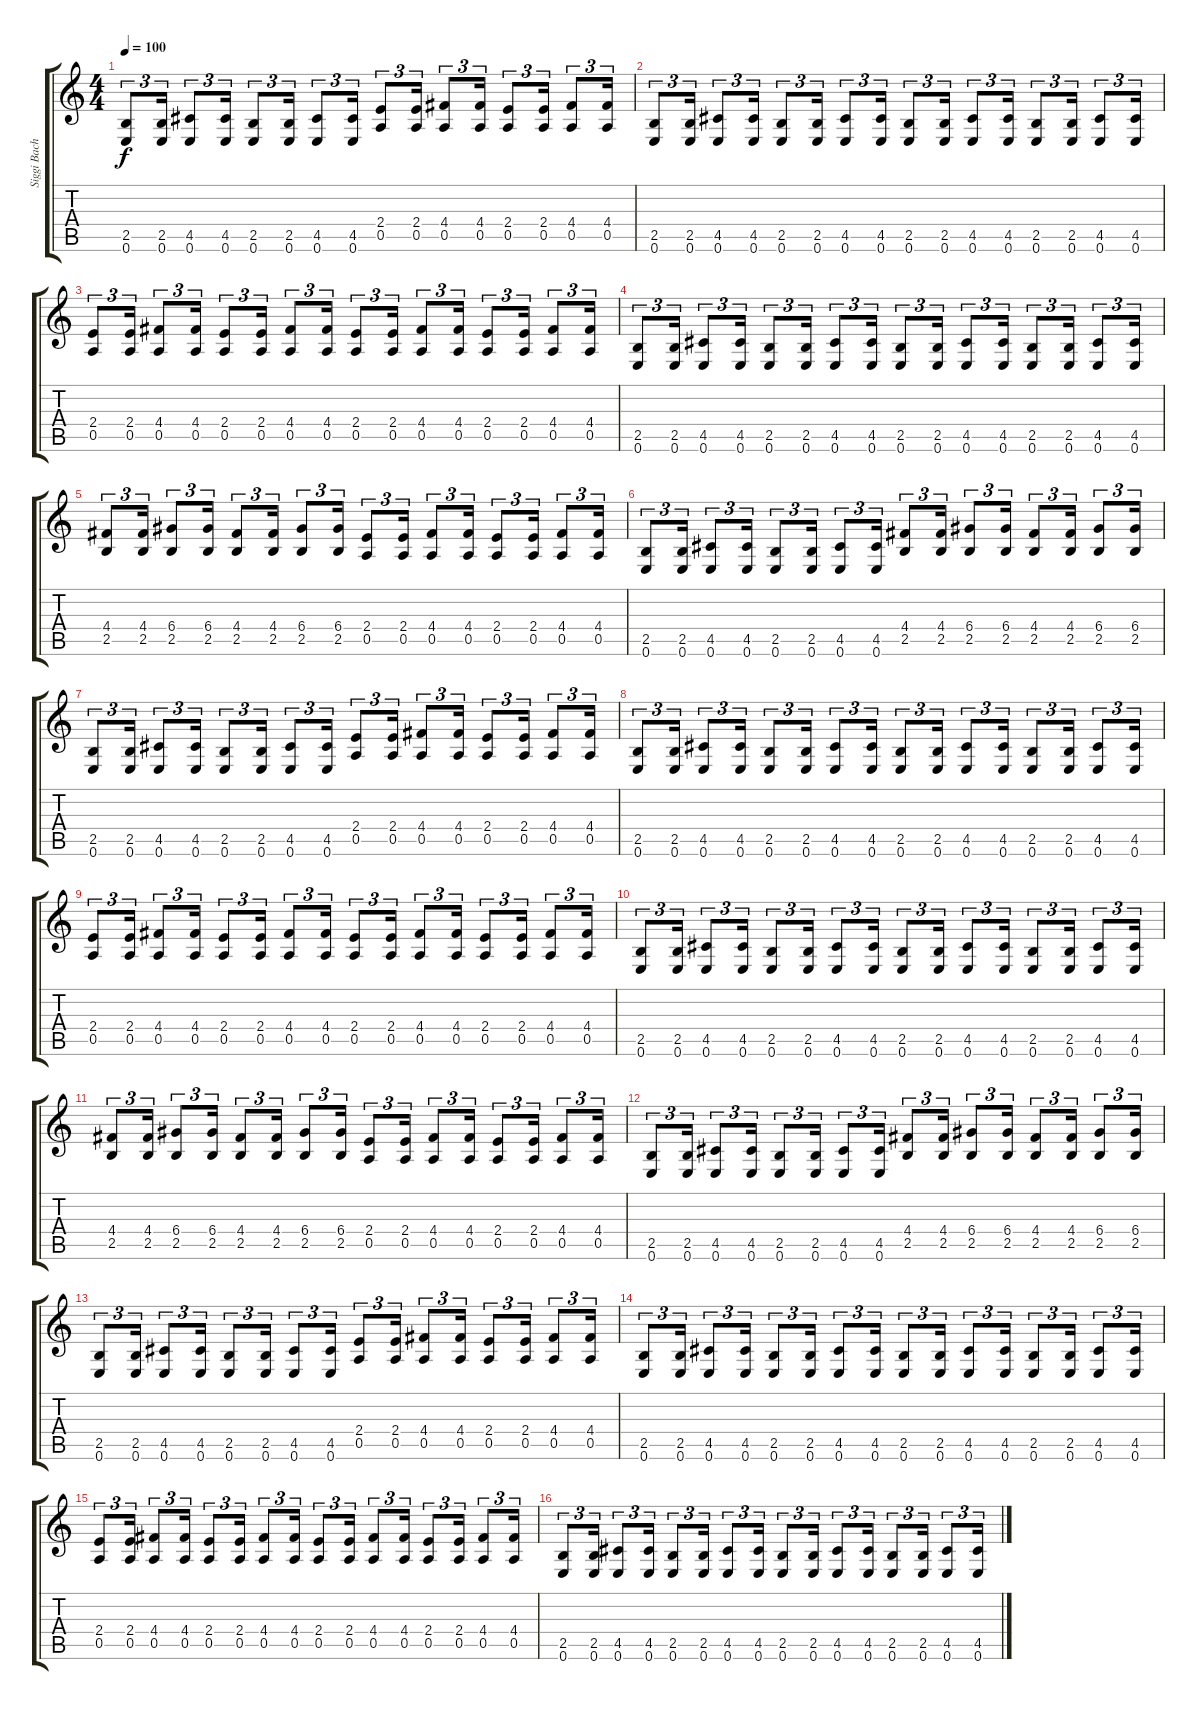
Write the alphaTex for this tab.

\track ("Siggi Bach Rhythm Guitar" "Siggi Bach") {instrument distortionguitar}
\staff {score tabs}
\tuning (E4 B3 G3 D3 A2 E2) {hide}
\ts (4 4)
\tempo 100
\clef g2
\ks c
(2.5 0.6).8{tu (3 2) dy f} (2.5 0.6).16{tu (3 2)} (4.5 0.6).8{tu (3 2)} (4.5 0.6).16{tu (3 2)} (2.5 0.6).8{tu (3 2)} (2.5 0.6).16{tu (3 2)} (4.5 0.6).8{tu (3 2)} (4.5 0.6).16{tu (3 2)} (2.4 0.5).8{tu (3 2)} (2.4 0.5).16{tu (3 2)} (4.4 0.5).8{tu (3 2)} (4.4 0.5).16{tu (3 2)} (2.4 0.5).8{tu (3 2)} (2.4 0.5).16{tu (3 2)} (4.4 0.5).8{tu (3 2)} (4.4 0.5).16{tu (3 2)} |
(2.5 0.6).8{tu (3 2)} (2.5 0.6).16{tu (3 2)} (4.5 0.6).8{tu (3 2)} (4.5 0.6).16{tu (3 2)} (2.5 0.6).8{tu (3 2)} (2.5 0.6).16{tu (3 2)} (4.5 0.6).8{tu (3 2)} (4.5 0.6).16{tu (3 2)} (2.5 0.6).8{tu (3 2)} (2.5 0.6).16{tu (3 2)} (4.5 0.6).8{tu (3 2)} (4.5 0.6).16{tu (3 2)} (2.5 0.6).8{tu (3 2)} (2.5 0.6).16{tu (3 2)} (4.5 0.6).8{tu (3 2)} (4.5 0.6).16{tu (3 2)} |
(2.4 0.5).8{tu (3 2)} (2.4 0.5).16{tu (3 2)} (4.4 0.5).8{tu (3 2)} (4.4 0.5).16{tu (3 2)} (2.4 0.5).8{tu (3 2)} (2.4 0.5).16{tu (3 2)} (4.4 0.5).8{tu (3 2)} (4.4 0.5).16{tu (3 2)} (2.4 0.5).8{tu (3 2)} (2.4 0.5).16{tu (3 2)} (4.4 0.5).8{tu (3 2)} (4.4 0.5).16{tu (3 2)} (2.4 0.5).8{tu (3 2)} (2.4 0.5).16{tu (3 2)} (4.4 0.5).8{tu (3 2)} (4.4 0.5).16{tu (3 2)} |
(2.5 0.6).8{tu (3 2)} (2.5 0.6).16{tu (3 2)} (4.5 0.6).8{tu (3 2)} (4.5 0.6).16{tu (3 2)} (2.5 0.6).8{tu (3 2)} (2.5 0.6).16{tu (3 2)} (4.5 0.6).8{tu (3 2)} (4.5 0.6).16{tu (3 2)} (2.5 0.6).8{tu (3 2)} (2.5 0.6).16{tu (3 2)} (4.5 0.6).8{tu (3 2)} (4.5 0.6).16{tu (3 2)} (2.5 0.6).8{tu (3 2)} (2.5 0.6).16{tu (3 2)} (4.5 0.6).8{tu (3 2)} (4.5 0.6).16{tu (3 2)} |
(4.4 2.5).8{tu (3 2)} (4.4 2.5).16{tu (3 2)} (6.4 2.5).8{tu (3 2)} (6.4 2.5).16{tu (3 2)} (4.4 2.5).8{tu (3 2)} (4.4 2.5).16{tu (3 2)} (6.4 2.5).8{tu (3 2)} (6.4 2.5).16{tu (3 2)} (2.4 0.5).8{tu (3 2)} (2.4 0.5).16{tu (3 2)} (4.4 0.5).8{tu (3 2)} (4.4 0.5).16{tu (3 2)} (2.4 0.5).8{tu (3 2)} (2.4 0.5).16{tu (3 2)} (4.4 0.5).8{tu (3 2)} (4.4 0.5).16{tu (3 2)} |
(2.5 0.6).8{tu (3 2)} (2.5 0.6).16{tu (3 2)} (4.5 0.6).8{tu (3 2)} (4.5 0.6).16{tu (3 2)} (2.5 0.6).8{tu (3 2)} (2.5 0.6).16{tu (3 2)} (4.5 0.6).8{tu (3 2)} (4.5 0.6).16{tu (3 2)} (4.4 2.5).8{tu (3 2)} (4.4 2.5).16{tu (3 2)} (6.4 2.5).8{tu (3 2)} (6.4 2.5).16{tu (3 2)} (4.4 2.5).8{tu (3 2)} (4.4 2.5).16{tu (3 2)} (6.4 2.5).8{tu (3 2)} (6.4 2.5).16{tu (3 2)} |
(2.5 0.6).8{tu (3 2)} (2.5 0.6).16{tu (3 2)} (4.5 0.6).8{tu (3 2)} (4.5 0.6).16{tu (3 2)} (2.5 0.6).8{tu (3 2)} (2.5 0.6).16{tu (3 2)} (4.5 0.6).8{tu (3 2)} (4.5 0.6).16{tu (3 2)} (2.4 0.5).8{tu (3 2)} (2.4 0.5).16{tu (3 2)} (4.4 0.5).8{tu (3 2)} (4.4 0.5).16{tu (3 2)} (2.4 0.5).8{tu (3 2)} (2.4 0.5).16{tu (3 2)} (4.4 0.5).8{tu (3 2)} (4.4 0.5).16{tu (3 2)} |
(2.5 0.6).8{tu (3 2)} (2.5 0.6).16{tu (3 2)} (4.5 0.6).8{tu (3 2)} (4.5 0.6).16{tu (3 2)} (2.5 0.6).8{tu (3 2)} (2.5 0.6).16{tu (3 2)} (4.5 0.6).8{tu (3 2)} (4.5 0.6).16{tu (3 2)} (2.5 0.6).8{tu (3 2)} (2.5 0.6).16{tu (3 2)} (4.5 0.6).8{tu (3 2)} (4.5 0.6).16{tu (3 2)} (2.5 0.6).8{tu (3 2)} (2.5 0.6).16{tu (3 2)} (4.5 0.6).8{tu (3 2)} (4.5 0.6).16{tu (3 2)} |
(2.4 0.5).8{tu (3 2)} (2.4 0.5).16{tu (3 2)} (4.4 0.5).8{tu (3 2)} (4.4 0.5).16{tu (3 2)} (2.4 0.5).8{tu (3 2)} (2.4 0.5).16{tu (3 2)} (4.4 0.5).8{tu (3 2)} (4.4 0.5).16{tu (3 2)} (2.4 0.5).8{tu (3 2)} (2.4 0.5).16{tu (3 2)} (4.4 0.5).8{tu (3 2)} (4.4 0.5).16{tu (3 2)} (2.4 0.5).8{tu (3 2)} (2.4 0.5).16{tu (3 2)} (4.4 0.5).8{tu (3 2)} (4.4 0.5).16{tu (3 2)} |
(2.5 0.6).8{tu (3 2)} (2.5 0.6).16{tu (3 2)} (4.5 0.6).8{tu (3 2)} (4.5 0.6).16{tu (3 2)} (2.5 0.6).8{tu (3 2)} (2.5 0.6).16{tu (3 2)} (4.5 0.6).8{tu (3 2)} (4.5 0.6).16{tu (3 2)} (2.5 0.6).8{tu (3 2)} (2.5 0.6).16{tu (3 2)} (4.5 0.6).8{tu (3 2)} (4.5 0.6).16{tu (3 2)} (2.5 0.6).8{tu (3 2)} (2.5 0.6).16{tu (3 2)} (4.5 0.6).8{tu (3 2)} (4.5 0.6).16{tu (3 2)} |
(4.4 2.5).8{tu (3 2)} (4.4 2.5).16{tu (3 2)} (6.4 2.5).8{tu (3 2)} (6.4 2.5).16{tu (3 2)} (4.4 2.5).8{tu (3 2)} (4.4 2.5).16{tu (3 2)} (6.4 2.5).8{tu (3 2)} (6.4 2.5).16{tu (3 2)} (2.4 0.5).8{tu (3 2)} (2.4 0.5).16{tu (3 2)} (4.4 0.5).8{tu (3 2)} (4.4 0.5).16{tu (3 2)} (2.4 0.5).8{tu (3 2)} (2.4 0.5).16{tu (3 2)} (4.4 0.5).8{tu (3 2)} (4.4 0.5).16{tu (3 2)} |
(2.5 0.6).8{tu (3 2)} (2.5 0.6).16{tu (3 2)} (4.5 0.6).8{tu (3 2)} (4.5 0.6).16{tu (3 2)} (2.5 0.6).8{tu (3 2)} (2.5 0.6).16{tu (3 2)} (4.5 0.6).8{tu (3 2)} (4.5 0.6).16{tu (3 2)} (4.4 2.5).8{tu (3 2)} (4.4 2.5).16{tu (3 2)} (6.4 2.5).8{tu (3 2)} (6.4 2.5).16{tu (3 2)} (4.4 2.5).8{tu (3 2)} (4.4 2.5).16{tu (3 2)} (6.4 2.5).8{tu (3 2)} (6.4 2.5).16{tu (3 2)} |
(2.5 0.6).8{tu (3 2)} (2.5 0.6).16{tu (3 2)} (4.5 0.6).8{tu (3 2)} (4.5 0.6).16{tu (3 2)} (2.5 0.6).8{tu (3 2)} (2.5 0.6).16{tu (3 2)} (4.5 0.6).8{tu (3 2)} (4.5 0.6).16{tu (3 2)} (2.4 0.5).8{tu (3 2)} (2.4 0.5).16{tu (3 2)} (4.4 0.5).8{tu (3 2)} (4.4 0.5).16{tu (3 2)} (2.4 0.5).8{tu (3 2)} (2.4 0.5).16{tu (3 2)} (4.4 0.5).8{tu (3 2)} (4.4 0.5).16{tu (3 2)} |
(2.5 0.6).8{tu (3 2)} (2.5 0.6).16{tu (3 2)} (4.5 0.6).8{tu (3 2)} (4.5 0.6).16{tu (3 2)} (2.5 0.6).8{tu (3 2)} (2.5 0.6).16{tu (3 2)} (4.5 0.6).8{tu (3 2)} (4.5 0.6).16{tu (3 2)} (2.5 0.6).8{tu (3 2)} (2.5 0.6).16{tu (3 2)} (4.5 0.6).8{tu (3 2)} (4.5 0.6).16{tu (3 2)} (2.5 0.6).8{tu (3 2)} (2.5 0.6).16{tu (3 2)} (4.5 0.6).8{tu (3 2)} (4.5 0.6).16{tu (3 2)} |
(2.4 0.5).8{tu (3 2)} (2.4 0.5).16{tu (3 2)} (4.4 0.5).8{tu (3 2)} (4.4 0.5).16{tu (3 2)} (2.4 0.5).8{tu (3 2)} (2.4 0.5).16{tu (3 2)} (4.4 0.5).8{tu (3 2)} (4.4 0.5).16{tu (3 2)} (2.4 0.5).8{tu (3 2)} (2.4 0.5).16{tu (3 2)} (4.4 0.5).8{tu (3 2)} (4.4 0.5).16{tu (3 2)} (2.4 0.5).8{tu (3 2)} (2.4 0.5).16{tu (3 2)} (4.4 0.5).8{tu (3 2)} (4.4 0.5).16{tu (3 2)} |
(2.5 0.6).8{tu (3 2)} (2.5 0.6).16{tu (3 2)} (4.5 0.6).8{tu (3 2)} (4.5 0.6).16{tu (3 2)} (2.5 0.6).8{tu (3 2)} (2.5 0.6).16{tu (3 2)} (4.5 0.6).8{tu (3 2)} (4.5 0.6).16{tu (3 2)} (2.5 0.6).8{tu (3 2)} (2.5 0.6).16{tu (3 2)} (4.5 0.6).8{tu (3 2)} (4.5 0.6).16{tu (3 2)} (2.5 0.6).8{tu (3 2)} (2.5 0.6).16{tu (3 2)} (4.5 0.6).8{tu (3 2)} (4.5 0.6).16{tu (3 2)}
